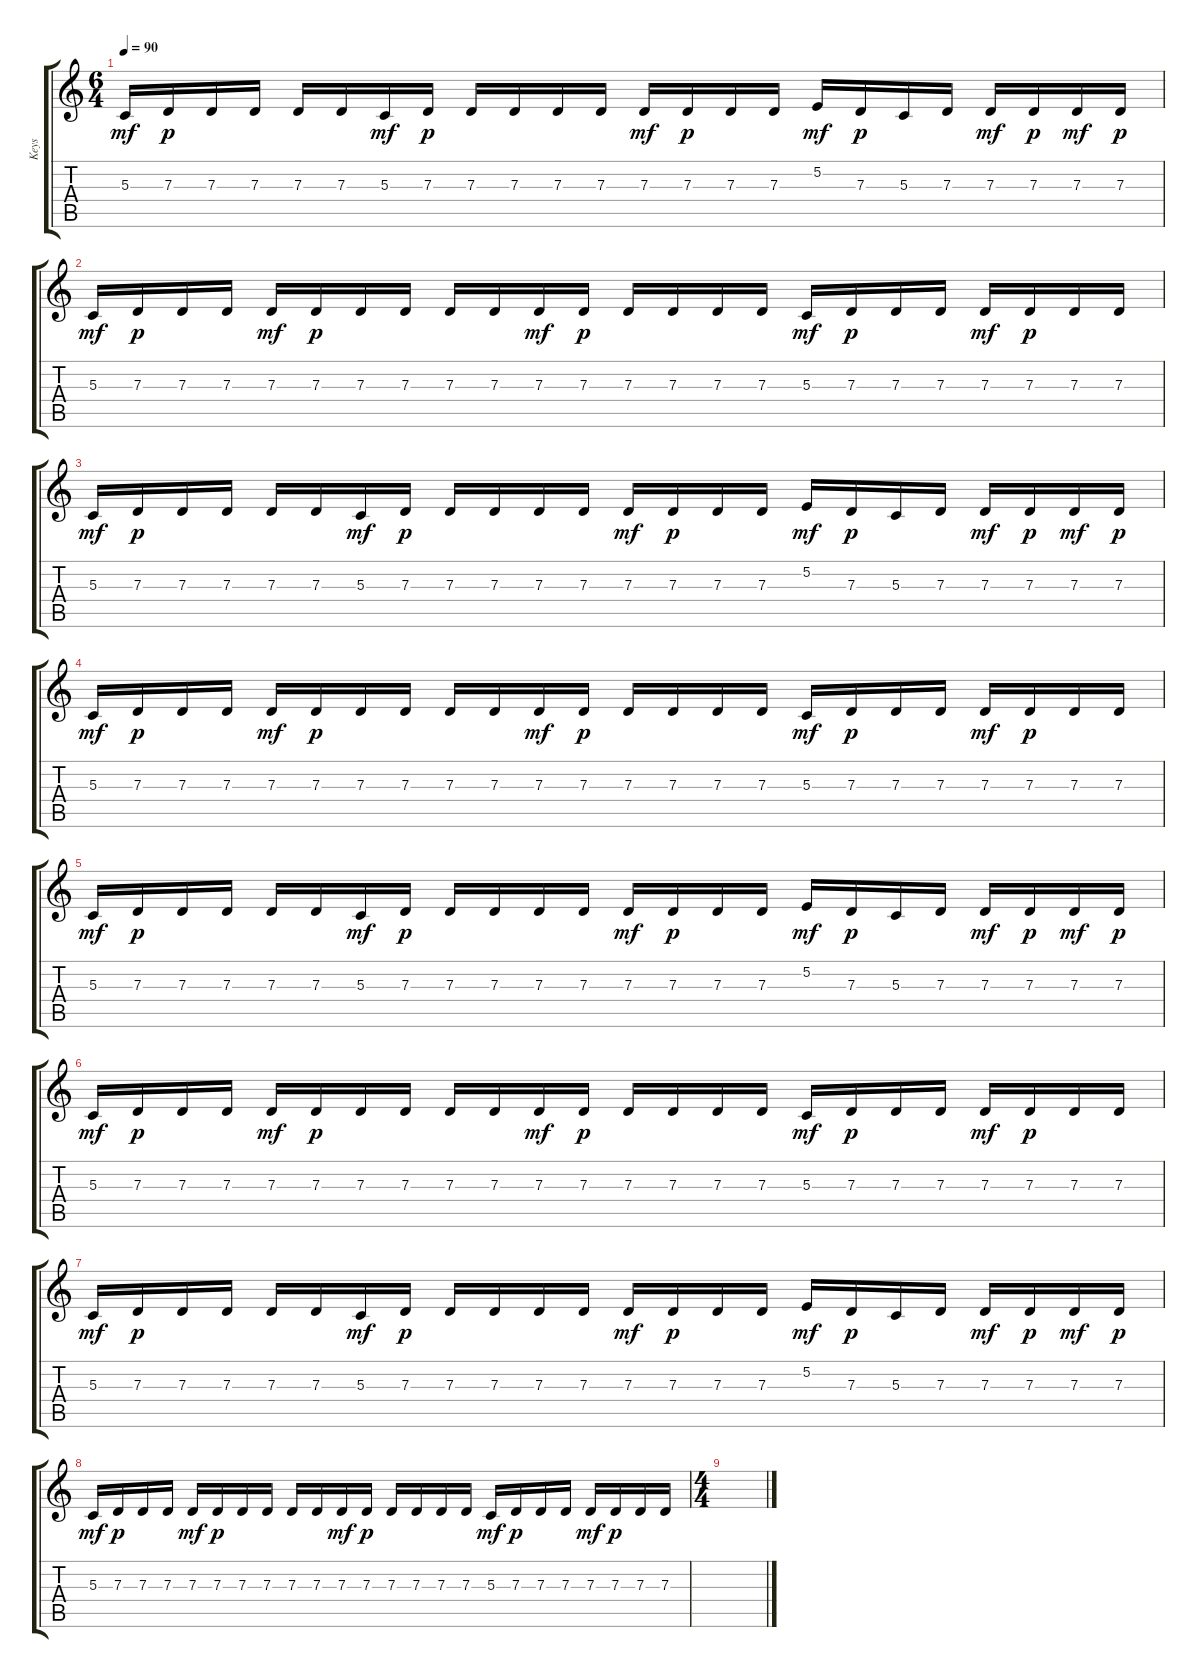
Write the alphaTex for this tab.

\track ("Keys" "Keys") {instrument electricpiano1}
\staff {score tabs}
\tuning (E4 B3 G3 D3 A2 E2) {hide}
\ts (6 4)
\tempo 90
\clef g2
\ks c
5.3.16{dy mf} 7.3.16{dy p} 7.3.16 7.3.16 7.3.16 7.3.16 5.3.16{dy mf} 7.3.16{dy p} 7.3.16 7.3.16 7.3.16 7.3.16 7.3.16{dy mf} 7.3.16{dy p} 7.3.16 7.3.16 5.2.16{dy mf} 7.3.16{dy p} 5.3.16 7.3.16 7.3.16{dy mf} 7.3.16{dy p} 7.3.16{dy mf} 7.3.16{dy p} |
5.3.16{dy mf} 7.3.16{dy p} 7.3.16 7.3.16 7.3.16{dy mf} 7.3.16{dy p} 7.3.16 7.3.16 7.3.16 7.3.16 7.3.16{dy mf} 7.3.16{dy p} 7.3.16 7.3.16 7.3.16 7.3.16 5.3.16{dy mf} 7.3.16{dy p} 7.3.16 7.3.16 7.3.16{dy mf} 7.3.16{dy p} 7.3.16 7.3.16 |
5.3.16{dy mf} 7.3.16{dy p} 7.3.16 7.3.16 7.3.16 7.3.16 5.3.16{dy mf} 7.3.16{dy p} 7.3.16 7.3.16 7.3.16 7.3.16 7.3.16{dy mf} 7.3.16{dy p} 7.3.16 7.3.16 5.2.16{dy mf} 7.3.16{dy p} 5.3.16 7.3.16 7.3.16{dy mf} 7.3.16{dy p} 7.3.16{dy mf} 7.3.16{dy p} |
5.3.16{dy mf} 7.3.16{dy p} 7.3.16 7.3.16 7.3.16{dy mf} 7.3.16{dy p} 7.3.16 7.3.16 7.3.16 7.3.16 7.3.16{dy mf} 7.3.16{dy p} 7.3.16 7.3.16 7.3.16 7.3.16 5.3.16{dy mf} 7.3.16{dy p} 7.3.16 7.3.16 7.3.16{dy mf} 7.3.16{dy p} 7.3.16 7.3.16 |
5.3.16{dy mf} 7.3.16{dy p} 7.3.16 7.3.16 7.3.16 7.3.16 5.3.16{dy mf} 7.3.16{dy p} 7.3.16 7.3.16 7.3.16 7.3.16 7.3.16{dy mf} 7.3.16{dy p} 7.3.16 7.3.16 5.2.16{dy mf} 7.3.16{dy p} 5.3.16 7.3.16 7.3.16{dy mf} 7.3.16{dy p} 7.3.16{dy mf} 7.3.16{dy p} |
5.3.16{dy mf} 7.3.16{dy p} 7.3.16 7.3.16 7.3.16{dy mf} 7.3.16{dy p} 7.3.16 7.3.16 7.3.16 7.3.16 7.3.16{dy mf} 7.3.16{dy p} 7.3.16 7.3.16 7.3.16 7.3.16 5.3.16{dy mf} 7.3.16{dy p} 7.3.16 7.3.16 7.3.16{dy mf} 7.3.16{dy p} 7.3.16 7.3.16 |
5.3.16{dy mf} 7.3.16{dy p} 7.3.16 7.3.16 7.3.16 7.3.16 5.3.16{dy mf} 7.3.16{dy p} 7.3.16 7.3.16 7.3.16 7.3.16 7.3.16{dy mf} 7.3.16{dy p} 7.3.16 7.3.16 5.2.16{dy mf} 7.3.16{dy p} 5.3.16 7.3.16 7.3.16{dy mf} 7.3.16{dy p} 7.3.16{dy mf} 7.3.16{dy p} |
5.3.16{dy mf} 7.3.16{dy p} 7.3.16 7.3.16 7.3.16{dy mf} 7.3.16{dy p} 7.3.16 7.3.16 7.3.16 7.3.16 7.3.16{dy mf} 7.3.16{dy p} 7.3.16 7.3.16 7.3.16 7.3.16 5.3.16{dy mf} 7.3.16{dy p} 7.3.16 7.3.16 7.3.16{dy mf} 7.3.16{dy p} 7.3.16 7.3.16 |
\ts (4 4)
